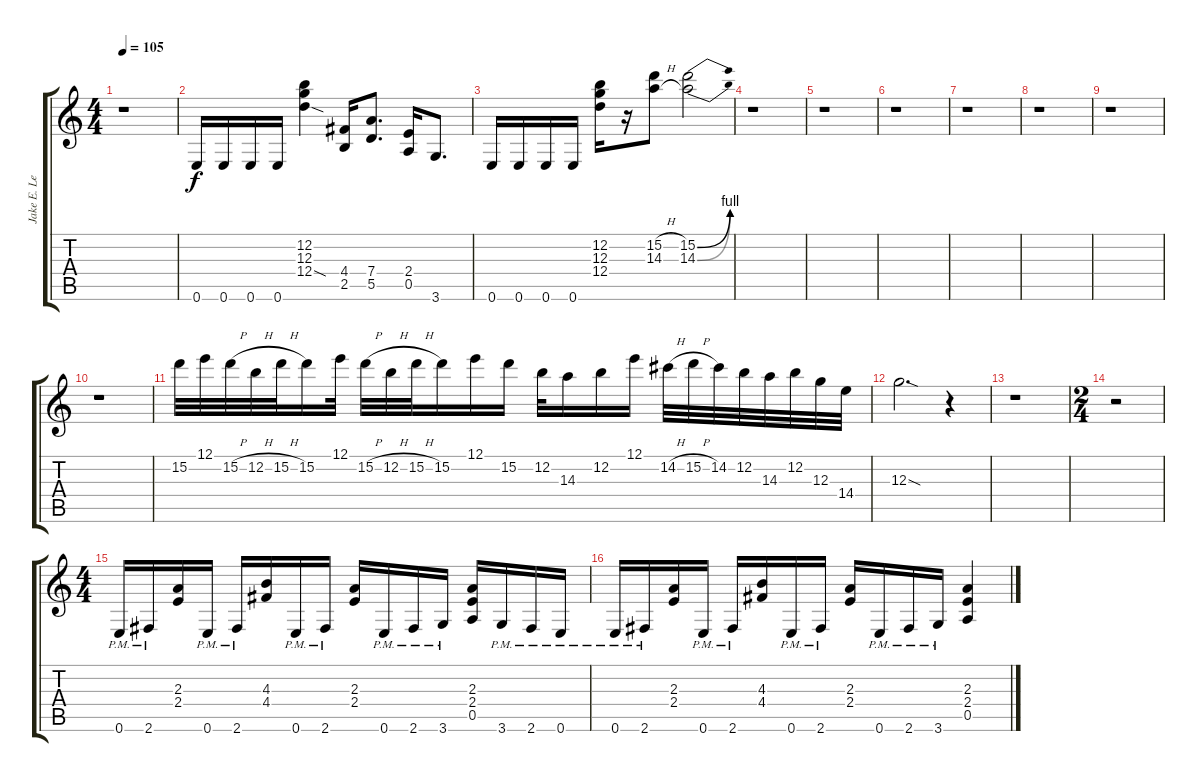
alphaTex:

\track ("Jake E. Lee Lead" "Jake E. Le") {instrument overdrivenguitar}
\staff {score tabs}
\tuning (E4 B3 G3 D3 A2 E2) {hide}
\ts (4 4)
\tempo 105
\clef g2
\ks c
r.1{dy f} |
0.6.16 0.6.16 0.6.16 0.6.16 (12.2 12.3 12.4{sod}).4 (4.4 2.5).16 (7.4 5.5).8{d} (2.4 0.5).16 3.6.8{d} |
0.6.16 0.6.16 0.6.16 0.6.16 (12.2 12.3 12.4).16 r.16 (15.2{h} 14.3{h}).8 (15.2{be (bend 0 0 60 4)} 14.3{be (bend 0 0 60 4)}).2 |
r.1 |
r.1 |
r.1 |
r.1 |
r.1 |
r.1 |
r.1 |
15.2.32 12.1.32 15.2{h}.32 12.2{h}.32 15.2{h}.32 15.2.16 12.1.32 15.2{h}.32 12.2{h}.32 15.2{h}.32 15.2.16 12.1.16 15.2.16 12.2.32 14.3.16 12.2.16 12.1.16 14.2{h}.32 15.2{h}.32 14.2.32 12.2.32 14.3.32 12.2.32 12.3.32 14.4.32 |
12.3{sod}.2{d} r.4 |
r.1 |
\ts (2 4)
r.2 |
\ts (4 4)
0.6{pm}.16 2.6{pm}.16 (2.3 2.4).16 0.6{pm}.16 2.6{pm}.16 (4.3 4.4).16 0.6{pm}.16 2.6{pm}.16 (2.3 2.4).16 0.6{pm}.16 2.6{pm}.16 3.6{pm}.16 (2.3 2.4 0.5).16 3.6{pm}.16 2.6{pm}.16 0.6{pm}.16 |
0.6{pm}.16 2.6{pm}.16 (2.3 2.4).16 0.6{pm}.16 2.6{pm}.16 (4.3 4.4).16 0.6{pm}.16 2.6{pm}.16 (2.3 2.4).16 0.6{pm}.16 2.6{pm}.16 3.6{pm}.16 (2.3 2.4 0.5).4
